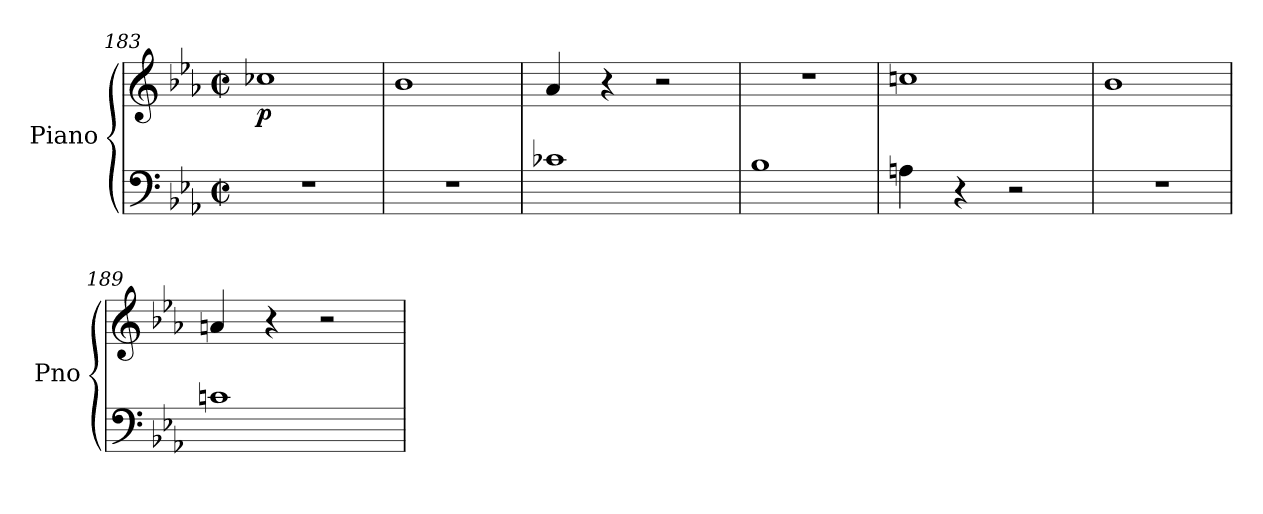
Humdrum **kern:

**kern	**kern	**dynam
*part1	*part1	*part1
*staff2	*staff1	*staff1/2
*I"Piano	*	*
*I'Pno	*	*
*clefF4	*clefG2	*
*k[b-e-a-]	*k[b-e-a-]	*
*E-:	*E-:	*
*M2/2	*M2/2	*
*met(c|)	*met(c|)	*
=183	=183	=183
!	!	!LO:DY:b
1r	1cc-X	p
!!LO:PB:g=z
=184	=184	=184
1r	1b-	.
=185	=185	=185
1c-X	4a-/	.
.	4r	.
.	2r	.
=186	=186	=186
1B-	1r	.
=187	=187	=187
4An\	1ccn	.
4r	.	.
2r	.	.
=188	=188	=188
1r	1b-	.
=189	=189	=189
1cn	4an/	.
.	4r	.
.	2r	.
=	=	=
*-	*-	*-
